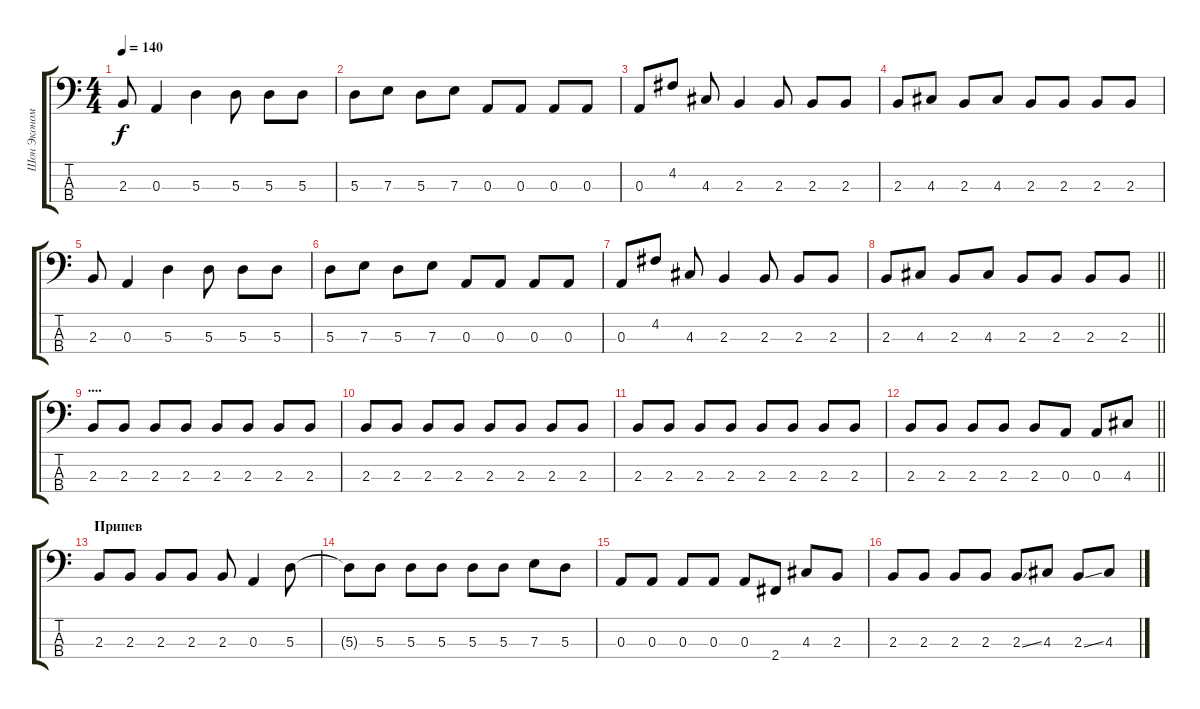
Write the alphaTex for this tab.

\track ("Шон Экономаки" "Шон Эконом") {instrument electricbasspick}
\staff {score tabs}
\tuning (G2 D2 A1 E1) {hide}
\ts (4 4)
\tempo 140
\clef f4
\ks c
2.3.8{dy f} 0.3.4 5.3.4 5.3.8 5.3.8 5.3.8 |
5.3.8 7.3.8 5.3.8 7.3.8 0.3.8 0.3.8 0.3.8 0.3.8 |
0.3.8 4.2.8 4.3.8 2.3.4 2.3.8 2.3.8 2.3.8 |
2.3.8 4.3.8 2.3.8 4.3.8 2.3.8 2.3.8 2.3.8 2.3.8 |
2.3.8 0.3.4 5.3.4 5.3.8 5.3.8 5.3.8 |
5.3.8 7.3.8 5.3.8 7.3.8 0.3.8 0.3.8 0.3.8 0.3.8 |
0.3.8 4.2.8 4.3.8 2.3.4 2.3.8 2.3.8 2.3.8 |
\barLineRight lightlight
2.3.8 4.3.8 2.3.8 4.3.8 2.3.8 2.3.8 2.3.8 2.3.8 |
\section ("" "....")
2.3.8 2.3.8 2.3.8 2.3.8 2.3.8 2.3.8 2.3.8 2.3.8 |
2.3.8 2.3.8 2.3.8 2.3.8 2.3.8 2.3.8 2.3.8 2.3.8 |
2.3.8 2.3.8 2.3.8 2.3.8 2.3.8 2.3.8 2.3.8 2.3.8 |
\barLineRight lightlight
2.3.8 2.3.8 2.3.8 2.3.8 2.3.8 0.3.8 0.3.8 4.3.8 |
\section ("" "Припев")
2.3.8 2.3.8 2.3.8 2.3.8 2.3.8 0.3.4 5.3.8 |
5.3{t}.8 5.3.8 5.3.8 5.3.8 5.3.8 5.3.8 7.3.8 5.3.8 |
0.3.8 0.3.8 0.3.8 0.3.8 0.3.8 2.4.8 4.3.8 2.3.8 |
2.3.8 2.3.8 2.3.8 2.3.8 2.3{ss}.8 4.3.8 2.3{ss}.8 4.3.8
